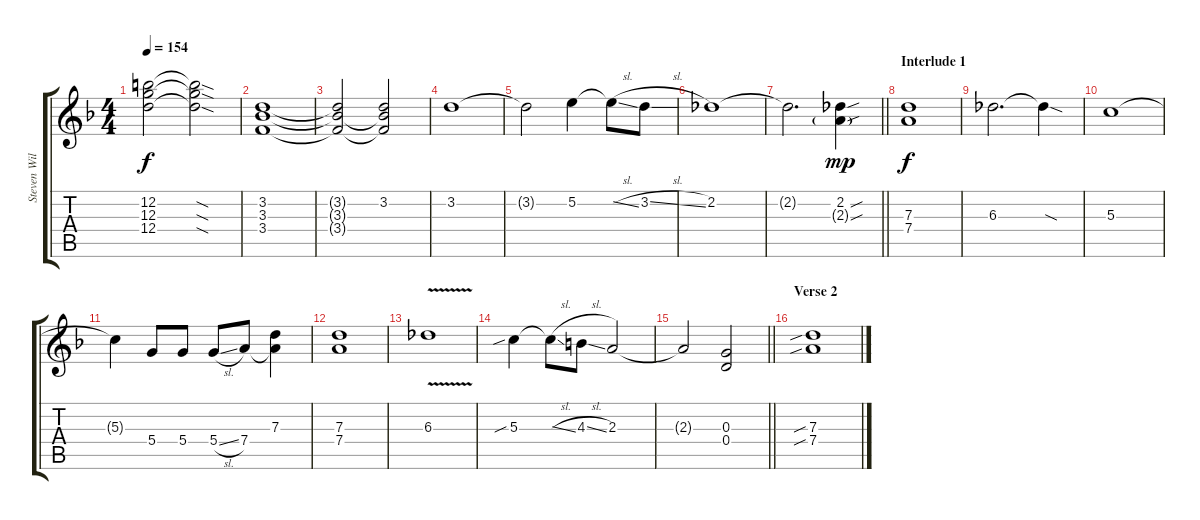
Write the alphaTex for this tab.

\track ("Steven Wilson Slide/Rhythm Gtr." "Steven Wil") {instrument distortionguitar}
\staff {score tabs}
\tuning (E4 B3 G3 D3 A2 E2) {hide}
\ts (4 4)
\tempo 154
\clef g2
\ks dminor
(12.2{t} 12.3{t} 12.4{t}).2{dy f} (12.2{sod t} 12.3{sod t} 12.4{sod t}).2 |
(3.2 3.3 3.4).1 |
(3.2{t} 3.3{t} 3.4{t}).2 (3.2 3.3{t} 3.4{t}).2 |
3.2.1 |
3.2{t}.2 5.2.4 5.2{sl t}.8 3.2{sl}.8 |
2.2.1 |
\barLineRight lightlight
2.2{t}.2{d} (2.2{sou} 2.3{sou g}).4{dy mp} |
\section ("" "Interlude 1")
(7.3 7.4).1{dy f} |
6.3.2{d} 6.3{sod t}.4 |
5.3.1 |
5.3{t}.4 5.4.8 5.4.8 5.4{sl}.8 7.4.8 (7.3 7.4{t}).4 |
(7.3 7.4).1 |
6.3{v}.1 |
5.3{sib}.4 5.3{sl t}.8 4.3{sl}.8 2.3.2 |
\barLineRight lightlight
2.3{t}.2 (0.3 0.4).2 |
\section ("" "Verse 2")
(7.3{sib} 7.4{sib}).1
